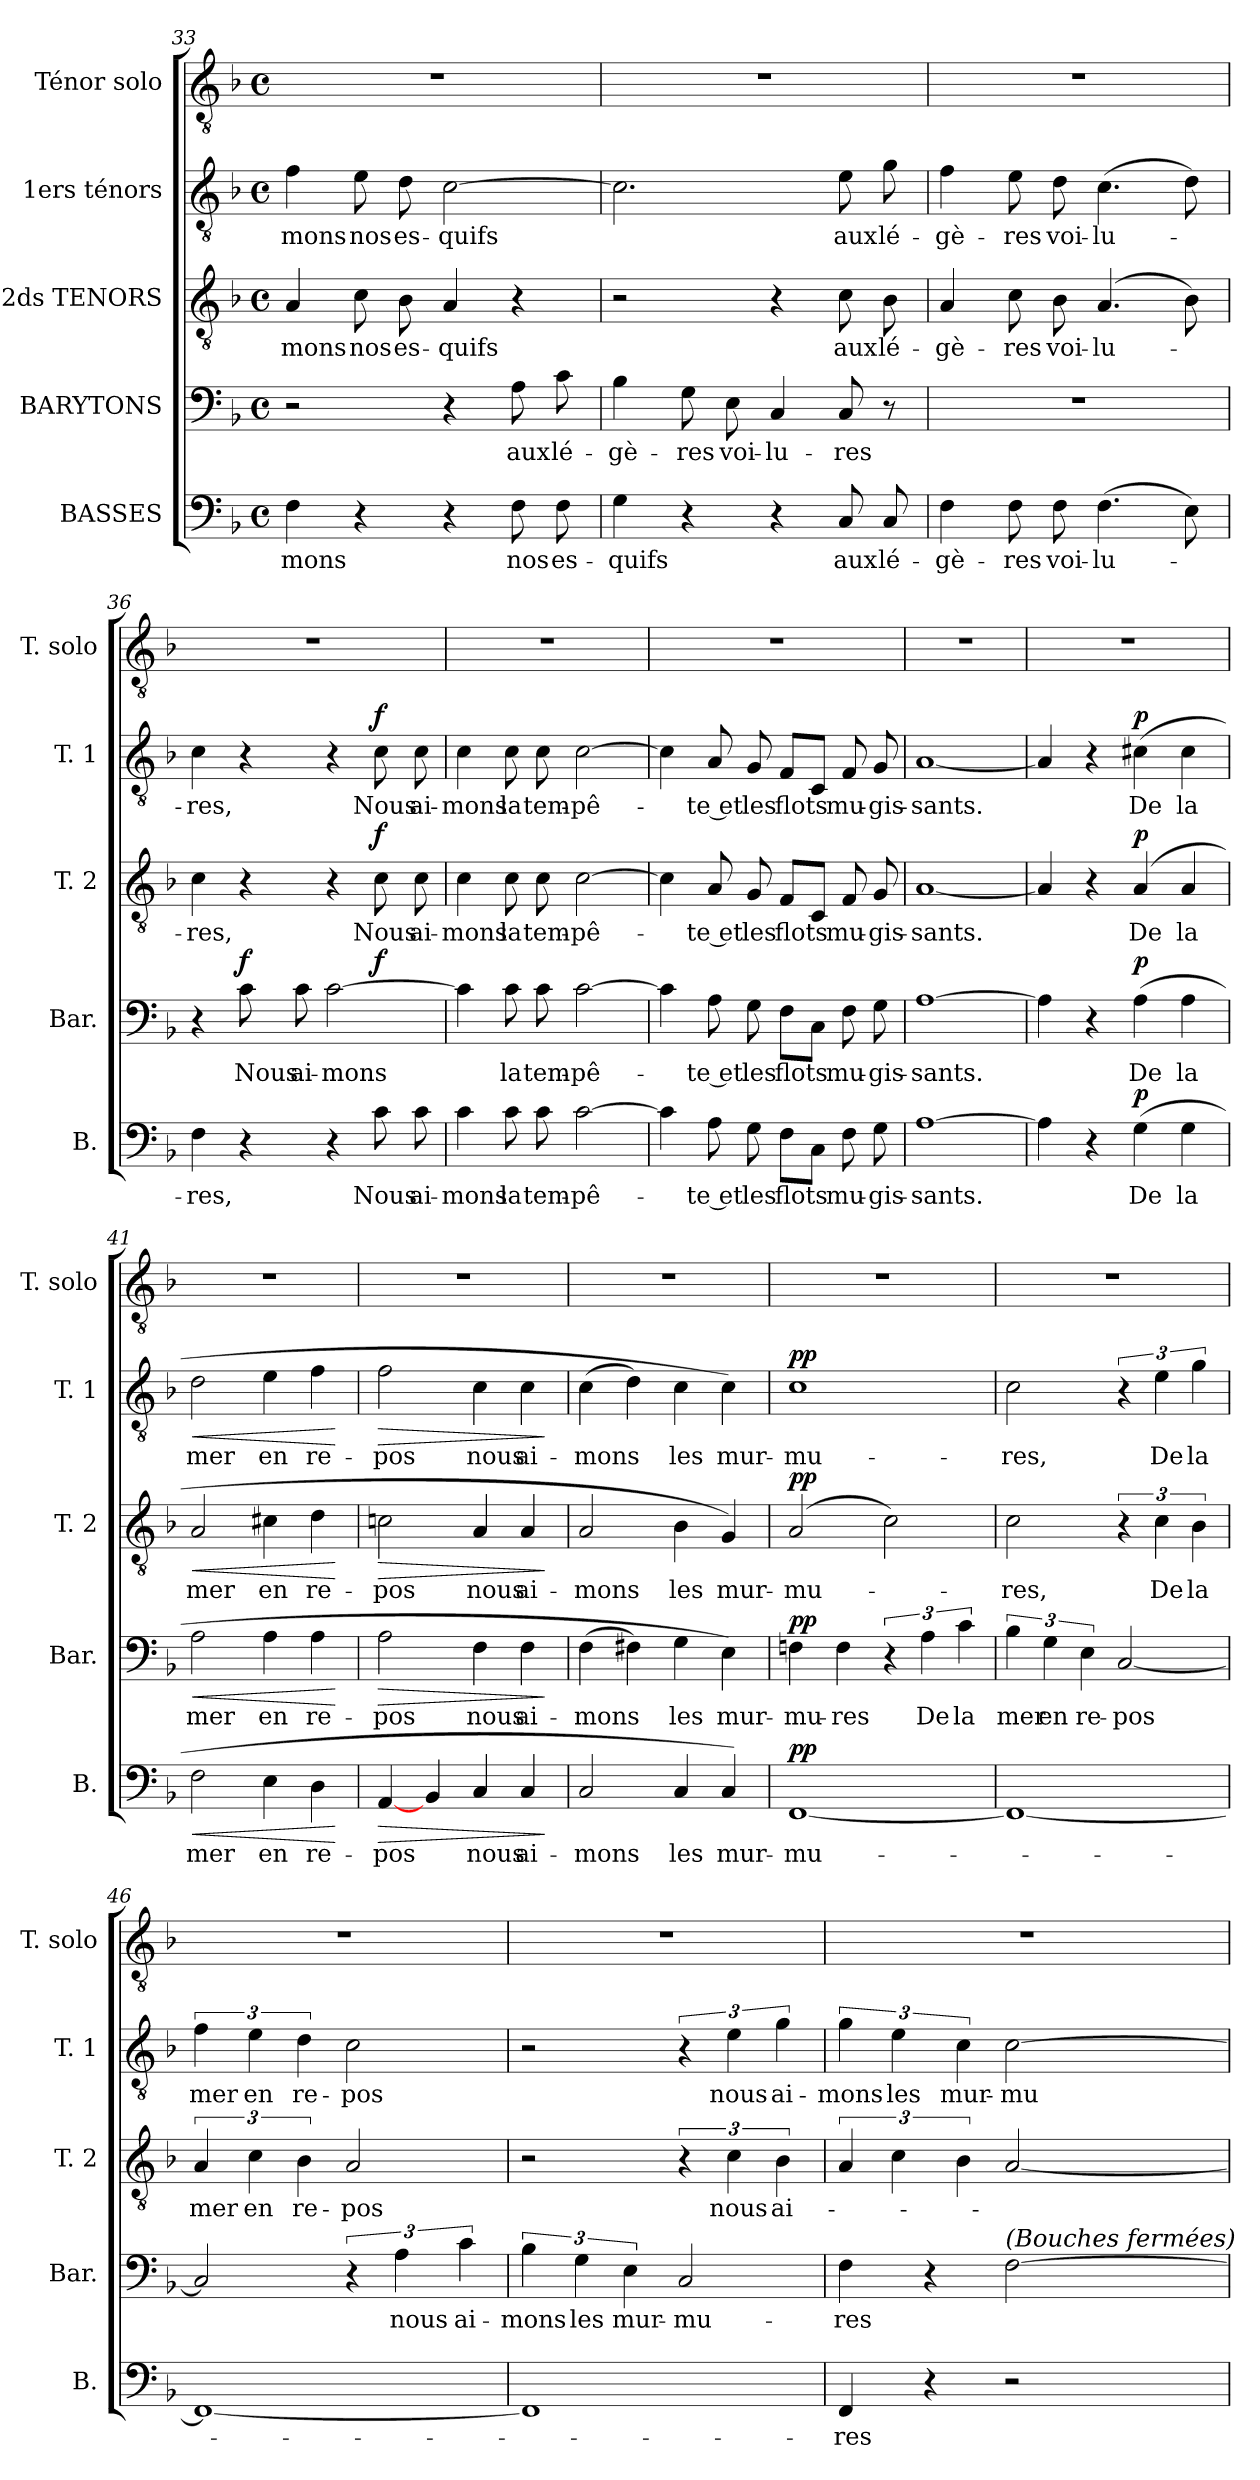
**kern	**text	**dynam	**kern	**text	**dynam	**kern	**text	**dynam	**kern	**text	**dynam	**kern
*part5	*part5	*part5	*part4	*part4	*part4	*part3	*part3	*part3	*part2	*part2	*part2	*part1
*staff5	*staff5	*staff5	*staff4	*staff4	*staff4	*staff3	*staff3	*staff3	*staff2	*staff2	*staff2	*staff1
*I"BASSES	*	*	*I"BARYTONS	*	*	*I"2ds TENORS	*	*	*I"1ers ténors	*	*	*I"Ténor solo
*I'B.	*	*	*I'Bar.	*	*	*I'T. 2	*	*	*I'T. 1	*	*	*I'T. solo
!!LO:PB:g=z
*clefF4	*	*	*clefF4	*	*	*clefGv2	*	*	*clefGv2	*	*	*clefGv2
*k[b-]	*	*	*k[b-]	*	*	*k[b-]	*	*	*k[b-]	*	*	*k[b-]
*F:	*	*	*F:	*	*	*F:	*	*	*F:	*	*	*F:
*M4/4	*	*	*M4/4	*	*	*M4/4	*	*	*M4/4	*	*	*M4/4
*met(c)	*	*	*met(c)	*	*	*met(c)	*	*	*met(c)	*	*	*met(c)
=33	=33	=33	=33	=33	=33	=33	=33	=33	=33	=33	=33	=33
!	!LO:LY:b	!	!	!	!	!	!LO:LY:b	!	!	!LO:LY:b	!	!
4F\	-mons	.	2r	.	.	4A/	-mons	.	4f\	-mons	.	1r
!	!	!	!	!	!	!	!LO:LY:b	!	!	!LO:LY:b	!	!
4r	.	.	.	.	.	8c\	nos	.	8e\	nos	.	.
!	!	!	!	!	!	!	!LO:LY:b	!	!	!LO:LY:b	!	!
.	.	.	.	.	.	8B-\	es-	.	8d\	es-	.	.
!	!	!	!	!	!	!	!LO:LY:b	!	!	!LO:LY:b	!	!
4r	.	.	4r	.	.	4A/	-quifs	.	[2c\	-quifs	.	.
!	!LO:LY:b	!	!	!LO:LY:b	!	!	!	!	!	!	!	!
8F\	nos	.	8A\	aux	.	4r	.	.	.	.	.	.
!	!LO:LY:b	!	!	!LO:LY:b	!	!	!	!	!	!	!	!
8F\	es-	.	8c\	lé-	.	.	.	.	.	.	.	.
=34	=34	=34	=34	=34	=34	=34	=34	=34	=34	=34	=34	=34
!	!LO:LY:b	!	!	!LO:LY:b	!	!	!	!	!	!	!	!
4G\	-quifs	.	4B-\	-gè-	.	2r	.	.	2.c\]	.	.	1r
!	!	!	!	!LO:LY:b	!	!	!	!	!	!	!	!
4r	.	.	8G\	-res	.	.	.	.	.	.	.	.
!	!	!	!	!LO:LY:b	!	!	!	!	!	!	!	!
.	.	.	8E\	voi-	.	.	.	.	.	.	.	.
!	!	!	!	!LO:LY:b	!	!	!	!	!	!	!	!
4r	.	.	4C/	-lu-	.	4r	.	.	.	.	.	.
!	!LO:LY:b	!	!	!LO:LY:b	!	!	!LO:LY:b	!	!	!LO:LY:b	!	!
8C/	aux	.	8C/	-res	.	8c\	aux	.	8e\	aux	.	.
!	!LO:LY:b	!	!	!	!	!	!LO:LY:b	!	!	!LO:LY:b	!	!
8C/	lé-	.	8r	.	.	8B-\	lé-	.	8g\	lé-	.	.
=35	=35	=35	=35	=35	=35	=35	=35	=35	=35	=35	=35	=35
!	!LO:LY:b	!	!	!	!	!	!LO:LY:b	!	!	!LO:LY:b	!	!
4F\	-gè-	.	1r	.	.	4A/	-gè-	.	4f\	-gè-	.	1r
!	!LO:LY:b	!	!	!	!	!	!LO:LY:b	!	!	!LO:LY:b	!	!
8F\	-res	.	.	.	.	8c\	-res	.	8e\	-res	.	.
!	!LO:LY:b	!	!	!	!	!	!LO:LY:b	!	!	!LO:LY:b	!	!
8F\	voi-	.	.	.	.	8B-\	voi-	.	8d\	voi-	.	.
!	!LO:LY:b	!	!	!	!	!	!LO:LY:b	!	!	!LO:LY:b	!	!
(>4.F\	-lu-	.	.	.	.	(4.A/	-lu-	.	(>4.c\	-lu-	.	.
8E\)	.	.	.	.	.	8B-\)	.	.	8d\)	.	.	.
!!LO:LB:g=z
=36	=36	=36	=36	=36	=36	=36	=36	=36	=36	=36	=36	=36
!	!LO:LY:b	!	!	!	!	!	!LO:LY:b	!	!	!LO:LY:b	!	!
*	*	*	*^	*	*	*	*	*	*	*	*	*
4F\	-res,	.	4r	2.ryy	.	.	4c\	-res,	.	4c\	-res,	.	1r
!	!	!	!	!	!LO:LY:b	!LO:DY:a	!	!	!	!	!	!	!
4r	.	.	8c\	.	Nous	f	4r	.	.	4r	.	.	.
!	!	!	!	!	!LO:LY:b	!	!	!	!	!	!	!	!
.	.	.	8c\	.	ai-	.	.	.	.	.	.	.	.
!	!	!	!	!	!LO:LY:b	!	!	!	!	!	!	!	!
4r	.	.	[2c\	.	-mons	.	4r	.	.	4r	.	.	.
!	!LO:LY:b	!	!	!	!	!LO:DY:b	!	!LO:LY:b	!LO:DY:a	!	!LO:LY:b	!LO:DY:a	!
8c\	Nous	.	.	4ryy	.	f	8c\	Nous	f	8c\	Nous	f	.
!	!LO:LY:b	!	!	!	!	!	!	!LO:LY:b	!	!	!LO:LY:b	!	!
8c\	ai-	.	.	.	.	.	8c\	ai-	.	8c\	ai-	.	.
=37	=37	=37	=37	=37	=37	=37	=37	=37	=37	=37	=37	=37	=37
!	!LO:LY:b	!	!	!	!	!	!	!LO:LY:b	!	!	!LO:LY:b	!	!
*	*	*	*v	*v	*	*	*	*	*	*	*	*	*
4c\	-mons	.	4c\]	.	.	4c\	-mons	.	4c\	-mons	.	1r
!	!LO:LY:b	!	!	!LO:LY:b	!	!	!LO:LY:b	!	!	!LO:LY:b	!	!
8c\	la	.	8c\	la	.	8c\	la	.	8c\	la	.	.
!	!LO:LY:b	!	!	!LO:LY:b	!	!	!LO:LY:b	!	!	!LO:LY:b	!	!
8c\	tem-	.	8c\	tem-	.	8c\	tem-	.	8c\	tem-	.	.
!	!LO:LY:b	!	!	!LO:LY:b	!	!	!LO:LY:b	!	!	!LO:LY:b	!	!
[2c\	-pê-	.	[2c\	-pê-	.	[2c\	-pê-	.	[2c\	-pê-	.	.
=38	=38	=38	=38	=38	=38	=38	=38	=38	=38	=38	=38	=38
4c\]	.	.	4c\]	.	.	4c\]	.	.	4c\]	.	.	1r
!	!LO:LY:b	!	!	!LO:LY:b	!	!	!LO:LY:b	!	!	!LO:LY:b	!	!
8A\	-te et	.	8A\	-te et	.	8A/	-te et	.	8A/	-te et	.	.
!	!LO:LY:b	!	!	!LO:LY:b	!	!	!LO:LY:b	!	!	!LO:LY:b	!	!
8G\	les	.	8G\	les	.	8G/	les	.	8G/	les	.	.
!	!LO:LY:b	!	!	!LO:LY:b	!	!	!LO:LY:b	!	!	!LO:LY:b	!	!
8F\L	flots	.	8F\L	flots	.	8F/L	flots	.	8F/L	flots	.	.
8C\J	.	.	8C\J	.	.	8C/J	.	.	8C/J	.	.	.
!	!LO:LY:b	!	!	!LO:LY:b	!	!	!LO:LY:b	!	!	!LO:LY:b	!	!
8F\	mu-	.	8F\	mu-	.	8F/	mu-	.	8F/	mu-	.	.
!	!LO:LY:b	!	!	!LO:LY:b	!	!	!LO:LY:b	!	!	!LO:LY:b	!	!
8G\	-gis-	.	8G\	-gis-	.	8G/	-gis-	.	8G/	-gis-	.	.
!!LO:LB:g=z
=39	=39	=39	=39	=39	=39	=39	=39	=39	=39	=39	=39	=39
!	!LO:LY:b	!	!	!LO:LY:b	!	!	!LO:LY:b	!	!	!LO:LY:b	!	!
[1A	-sants.	.	[1A	-sants.	.	[1A	-sants.	.	[1A	-sants.	.	1r
=40	=40	=40	=40	=40	=40	=40	=40	=40	=40	=40	=40	=40
4A\]	.	.	4A\]	.	.	4A/]	.	.	4A/]	.	.	1r
4r	.	.	4r	.	.	4r	.	.	4r	.	.	.
!	!LO:LY:b	!LO:DY:b	!	!LO:LY:b	!LO:DY:b	!	!LO:LY:b	!LO:DY:b	!	!LO:LY:b	!LO:DY:b	!
(>4G\	De	p	(>4A\	De	p	(4A/	De	p	(>4c#X\	De	p	.
!	!LO:LY:b	!	!	!LO:LY:b	!	!	!LO:LY:b	!	!	!LO:LY:b	!	!
4G\	la	.	4A\	la	.	4A/	la	.	4c#\	la	.	.
=41	=41	=41	=41	=41	=41	=41	=41	=41	=41	=41	=41	=41
!	!LO:LY:b	!LO:HP:b	!	!LO:LY:b	!LO:HP:b	!	!LO:LY:b	!LO:HP:b	!	!LO:LY:b	!LO:HP:b	!
2F\	mer	<	2A\	mer	<	2A/	mer	<	2d\	mer	<	1r
!	!LO:LY:b	!	!	!LO:LY:b	!	!	!LO:LY:b	!	!	!LO:LY:b	!	!
4E\	en	.	4A\	en	.	4c#X\	en	.	4e\	en	.	.
!	!LO:LY:b	!	!	!LO:LY:b	!	!	!LO:LY:b	!	!	!LO:LY:b	!	!
4D\	re-	.	4A\	re-	.	4d\	re-	.	4f\	re-	.	.
.	.	[	.	.	[	.	.	[	.	.	[	.
=42	=42	=42	=42	=42	=42	=42	=42	=42	=42	=42	=42	=42
!	!LO:LY:b	!LO:HP:b	!	!LO:LY:b	!LO:HP:b	!	!LO:LY:b	!LO:HP:b	!	!LO:LY:b	!LO:HP:b	!
[4AA/	-pos	>	2A\	-pos	>	2cn\	-pos	>	2f\	-pos	>	1r
4BB-/	.	.	.	.	.	.	.	.	.	.	.	.
!	!LO:LY:b	!	!	!LO:LY:b	!	!	!LO:LY:b	!	!	!LO:LY:b	!	!
4C/	nous	.	4F\	nous	.	4A/	nous	.	4c\	nous	.	.
!	!LO:LY:b	!	!	!LO:LY:b	!	!	!LO:LY:b	!	!	!LO:LY:b	!	!
4C/	ai-	.	4F\	ai-	.	4A/	ai-	.	4c\	ai-	.	.
.	.	]	.	.	]	.	.	]	.	.	]	.
=43	=43	=43	=43	=43	=43	=43	=43	=43	=43	=43	=43	=43
!	!LO:LY:b	!	!	!LO:LY:b	!	!	!LO:LY:b	!	!	!LO:LY:b	!	!
2C/	-mons	.	(>4F\	-mons	.	2A/	-mons	.	(>4c\	-mons	.	1r
.	.	.	4F#X\)	.	.	.	.	.	4d\)	.	.	.
!	!LO:LY:b	!	!	!LO:LY:b	!	!	!LO:LY:b	!	!	!LO:LY:b	!	!
4C/	les	.	4G\	les	.	4B-\	les	.	4c\	les	.	.
!	!LO:LY:b	!	!	!LO:LY:b	!	!	!LO:LY:b	!	!	!LO:LY:b	!	!
4C/)	mur-	.	4E\)	mur-	.	4G/)	mur-	.	4c\)	mur-	.	.
!!LO:PB:g=z
=44	=44	=44	=44	=44	=44	=44	=44	=44	=44	=44	=44	=44
!	!LO:LY:b	!LO:DY:b	!	!LO:LY:b	!LO:DY:b	!	!LO:LY:b	!LO:DY:b	!	!LO:LY:b	!LO:DY:b	!
[1FF	-mu-	pp	4Fn\	-mu-	pp	(2A/	-mu-	pp	1c	-mu-	pp	1r
!	!	!	!	!LO:LY:b	!	!	!	!	!	!	!	!
.	.	.	4F\	-res	.	.	.	.	.	.	.	.
.	.	.	6r	.	.	2c\)	.	.	.	.	.	.
!	!	!	!	!LO:LY:b	!	!	!	!	!	!	!	!
.	.	.	6A\	De	.	.	.	.	.	.	.	.
!	!	!	!	!LO:LY:b	!	!	!	!	!	!	!	!
.	.	.	6c\	la	.	.	.	.	.	.	.	.
=45	=45	=45	=45	=45	=45	=45	=45	=45	=45	=45	=45	=45
!	!	!	!	!LO:LY:b	!	!	!LO:LY:b	!	!	!LO:LY:b	!	!
1FF_	.	.	6B-\	mer	.	2c\	-res,	.	2c\	-res,	.	1r
!	!	!	!	!LO:LY:b	!	!	!	!	!	!	!	!
.	.	.	6G\	en	.	.	.	.	.	.	.	.
!	!	!	!	!LO:LY:b	!	!	!	!	!	!	!	!
.	.	.	6E\	re-	.	.	.	.	.	.	.	.
!	!	!	!	!LO:LY:b	!	!	!	!	!	!	!	!
.	.	.	[2C/	-pos	.	6r	.	.	6r	.	.	.
!	!	!	!	!	!	!	!LO:LY:b	!	!	!LO:LY:b	!	!
.	.	.	.	.	.	6c\	De	.	6e\	De	.	.
!	!	!	!	!	!	!	!LO:LY:b	!	!	!LO:LY:b	!	!
.	.	.	.	.	.	6B-\	la	.	6g\	la	.	.
=46	=46	=46	=46	=46	=46	=46	=46	=46	=46	=46	=46	=46
!	!	!	!	!	!	!	!LO:LY:b	!	!	!LO:LY:b	!	!
1FF_	.	.	2C/]	.	.	6A/	mer	.	6f\	mer	.	1r
!	!	!	!	!	!	!	!LO:LY:b	!	!	!LO:LY:b	!	!
.	.	.	.	.	.	6c\	en	.	6e\	en	.	.
!	!	!	!	!	!	!	!LO:LY:b	!	!	!LO:LY:b	!	!
.	.	.	.	.	.	6B-\	re-	.	6d\	re-	.	.
!	!	!	!	!	!	!	!LO:LY:b	!	!	!LO:LY:b	!	!
.	.	.	6r	.	.	2A/	-pos	.	2c\	-pos	.	.
!	!	!	!	!LO:LY:b	!	!	!	!	!	!	!	!
.	.	.	6A\	nous	.	.	.	.	.	.	.	.
!	!	!	!	!LO:LY:b	!	!	!	!	!	!	!	!
.	.	.	6c\	ai-	.	.	.	.	.	.	.	.
=47	=47	=47	=47	=47	=47	=47	=47	=47	=47	=47	=47	=47
!	!	!	!	!LO:LY:b	!	!	!	!	!	!	!	!
1FF]	.	.	6B-\	-mons	.	2r	.	.	2r	.	.	1r
!	!	!	!	!LO:LY:b	!	!	!	!	!	!	!	!
.	.	.	6G\	les	.	.	.	.	.	.	.	.
!	!	!	!	!LO:LY:b	!	!	!	!	!	!	!	!
.	.	.	6E\	mur-	.	.	.	.	.	.	.	.
!	!	!	!	!LO:LY:b	!	!	!	!	!	!	!	!
.	.	.	2C/	-mu-	.	6r	.	.	6r	.	.	.
!	!	!	!	!	!	!	!LO:LY:b	!	!	!LO:LY:b	!	!
.	.	.	.	.	.	6c\	nous	.	6e\	nous	.	.
!	!	!	!	!	!	!	!LO:LY:b	!	!	!LO:LY:b	!	!
.	.	.	.	.	.	6B-\	ai-	.	6g\	ai-	.	.
!!LO:LB:g=z
=48	=48	=48	=48	=48	=48	=48	=48	=48	=48	=48	=48	=48
!	!LO:LY:b	!	!	!LO:LY:b	!	!	!	!	!	!LO:LY:b	!	!
4FF/	-res	.	4F\	-res	.	6A/	.	.	6g\	-mons	.	1r
!	!	!	!	!	!	!	!	!	!	!LO:LY:b	!	!
.	.	.	.	.	.	6c\	.	.	6e\	les	.	.
4r	.	.	4r	.	.	.	.	.	.	.	.	.
!	!	!	!	!	!	!	!	!	!	!LO:LY:b	!	!
.	.	.	.	.	.	6B-\	.	.	6c\	mur-	.	.
!	!	!	!LO:TX:a:i:t=(Bouches fermées)	!	!	!	!	!	!	!	!	!
!	!	!	!	!	!	!	!	!	!	!LO:LY:b	!	!
2r	.	.	[2F\	.	.	[2A/	.	.	[2c\	-mu-	.	.
=	=	=	=	=	=	=	=	=	=	=	=	=
*-	*-	*-	*-	*-	*-	*-	*-	*-	*-	*-	*-	*-
